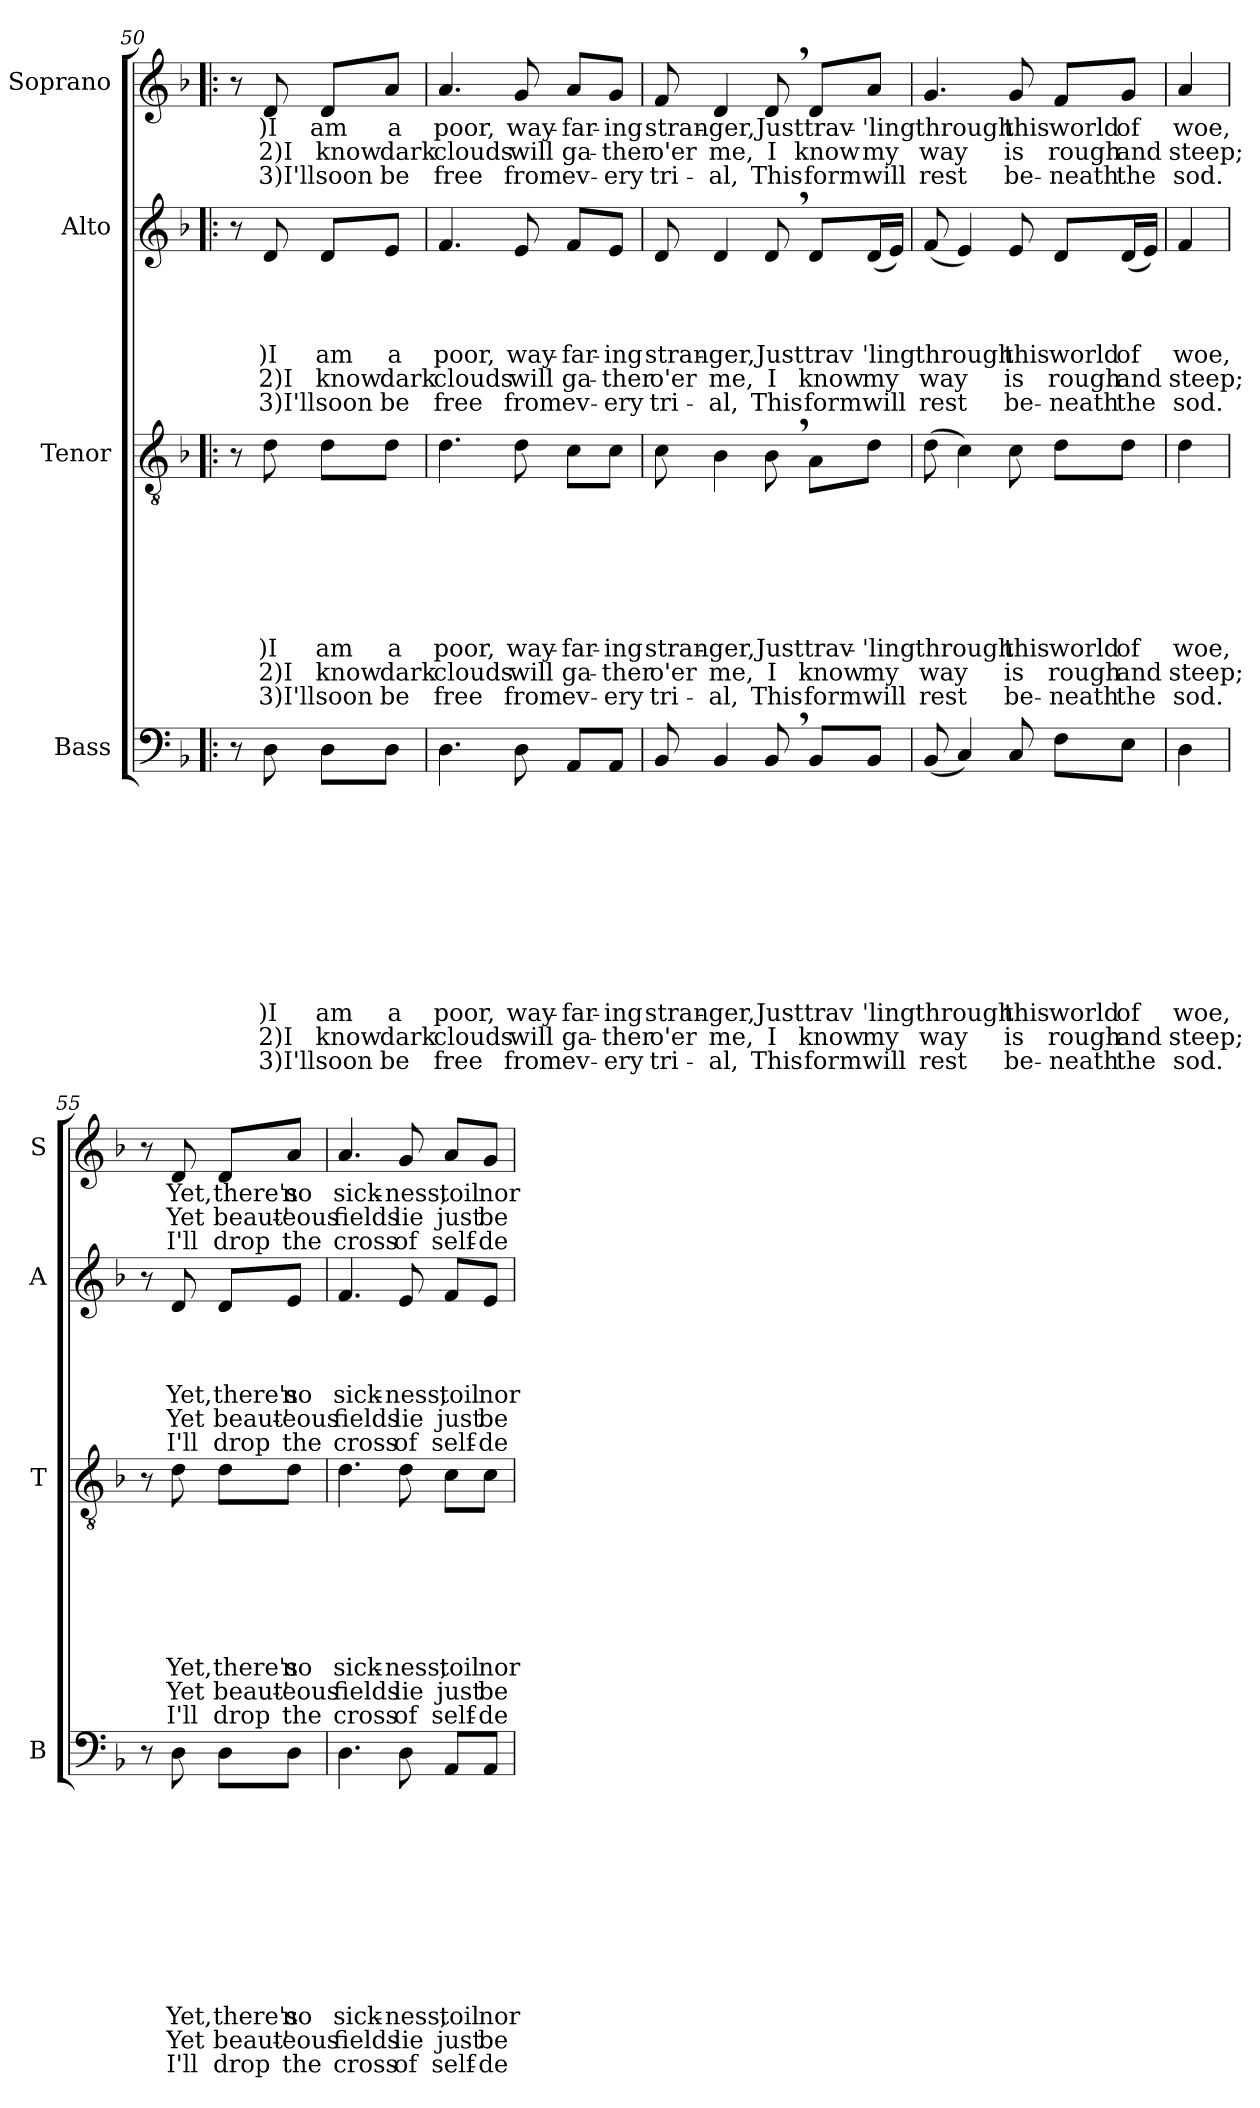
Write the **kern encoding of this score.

**kern	**text	**text	**text	**text	**text	**text	**text	**text	**text	**text	**text	**text	**kern	**text	**text	**text	**text	**text	**text	**text	**text	**text	**kern	**text	**text	**text	**text	**text	**text	**kern	**text	**text	**text
*part4	*part4	*part4	*part4	*part4	*part4	*part4	*part4	*part4	*part4	*part4	*part4	*part4	*part3	*part3	*part3	*part3	*part3	*part3	*part3	*part3	*part3	*part3	*part2	*part2	*part2	*part2	*part2	*part2	*part2	*part1	*part1	*part1	*part1
*staff4	*staff4	*staff4	*staff4	*staff4	*staff4	*staff4	*staff4	*staff4	*staff4	*staff4	*staff4	*staff4	*staff3	*staff3	*staff3	*staff3	*staff3	*staff3	*staff3	*staff3	*staff3	*staff3	*staff2	*staff2	*staff2	*staff2	*staff2	*staff2	*staff2	*staff1	*staff1	*staff1	*staff1
*I"Bass	*	*	*	*	*	*	*	*	*	*	*	*	*I"Tenor	*	*	*	*	*	*	*	*	*	*I"Alto	*	*	*	*	*	*	*I"Soprano	*	*	*
*I'B	*	*	*	*	*	*	*	*	*	*	*	*	*I'T	*	*	*	*	*	*	*	*	*	*I'A	*	*	*	*	*	*	*I'S	*	*	*
*clefF4	*	*	*	*	*	*	*	*	*	*	*	*	*clefGv2	*	*	*	*	*	*	*	*	*	*clefG2	*	*	*	*	*	*	*clefG2	*	*	*
*k[b-]	*	*	*	*	*	*	*	*	*	*	*	*	*k[b-]	*	*	*	*	*	*	*	*	*	*k[b-]	*	*	*	*	*	*	*k[b-]	*	*	*
*F:	*	*	*	*	*	*	*	*	*	*	*	*	*F:	*	*	*	*	*	*	*	*	*	*F:	*	*	*	*	*	*	*F:	*	*	*
=50!|:	=50!|:	=50!|:	=50!|:	=50!|:	=50!|:	=50!|:	=50!|:	=50!|:	=50!|:	=50!|:	=50!|:	=50!|:	=50!|:	=50!|:	=50!|:	=50!|:	=50!|:	=50!|:	=50!|:	=50!|:	=50!|:	=50!|:	=50!|:	=50!|:	=50!|:	=50!|:	=50!|:	=50!|:	=50!|:	=50!|:	=50!|:	=50!|:	=50!|:
8r	.	.	.	.	.	.	.	.	.	.	.	.	8r	.	.	.	.	.	.	.	.	.	8r	.	.	.	.	.	.	8r	.	.	.
!	!	!	!	!	!	!	!	!	!	!LO:LY:b	!LO:LY:b	!LO:LY:b	!	!	!	!	!	!	!	!LO:LY:b	!LO:LY:b	!LO:LY:b	!	!	!	!	!LO:LY:b	!LO:LY:b	!LO:LY:b	!	!LO:LY:b	!LO:LY:b	!LO:LY:b
8D>\	.	.	.	.	.	.	.	.	.	)I	2)I	3)I'll	8d>\	.	.	.	.	.	.	)I	2)I	3)I'll	8d</	.	.	.	)I	2)I	3)I'll	8d</	)I	2)I	3)I'll
!	!	!	!	!	!	!	!	!	!	!LO:LY:b	!LO:LY:b	!LO:LY:b	!	!	!	!	!	!	!	!LO:LY:b	!LO:LY:b	!LO:LY:b	!	!	!	!	!LO:LY:b	!LO:LY:b	!LO:LY:b	!	!LO:LY:b	!LO:LY:b	!LO:LY:b
8D\L	.	.	.	.	.	.	.	.	.	am	know	soon	8d\L	.	.	.	.	.	.	am	know	soon	8d/L	.	.	.	am	know	soon	8d/L	am	know	soon
!	!	!	!	!	!	!	!	!	!	!LO:LY:b	!LO:LY:b	!LO:LY:b	!	!	!	!	!	!	!	!LO:LY:b	!LO:LY:b	!LO:LY:b	!	!	!	!	!LO:LY:b	!LO:LY:b	!LO:LY:b	!	!LO:LY:b	!LO:LY:b	!LO:LY:b
8D\J	.	.	.	.	.	.	.	.	.	a	dark	be	8d\J	.	.	.	.	.	.	a	dark	be	8e/J	.	.	.	a	dark	be	8a/J	a	dark	be
=51	=51	=51	=51	=51	=51	=51	=51	=51	=51	=51	=51	=51	=51	=51	=51	=51	=51	=51	=51	=51	=51	=51	=51	=51	=51	=51	=51	=51	=51	=51	=51	=51	=51
!	!	!	!	!	!	!	!	!	!	!LO:LY:b	!LO:LY:b	!LO:LY:b	!	!	!	!	!	!	!	!LO:LY:b	!LO:LY:b	!LO:LY:b	!	!	!	!	!LO:LY:b	!LO:LY:b	!LO:LY:b	!	!LO:LY:b	!LO:LY:b	!LO:LY:b
4.D\	.	.	.	.	.	.	.	.	.	poor,	clouds	free	4.d\	.	.	.	.	.	.	poor,	clouds	free	4.f/	.	.	.	poor,	clouds	free	4.a/	poor,	clouds	free
!	!	!	!	!	!	!	!	!	!	!LO:LY:b	!LO:LY:b	!LO:LY:b	!	!	!	!	!	!	!	!LO:LY:b	!LO:LY:b	!LO:LY:b	!	!	!	!	!LO:LY:b	!LO:LY:b	!LO:LY:b	!	!LO:LY:b	!LO:LY:b	!LO:LY:b
8D\	.	.	.	.	.	.	.	.	.	way-	will	from	8d\	.	.	.	.	.	.	way-	will	from	8e/	.	.	.	way-	will	from	8g/	way-	will	from
!	!	!	!	!	!	!	!	!	!	!LO:LY:b	!LO:LY:b	!LO:LY:b	!	!	!	!	!	!	!	!LO:LY:b	!LO:LY:b	!LO:LY:b	!	!	!	!	!LO:LY:b	!LO:LY:b	!LO:LY:b	!	!LO:LY:b	!LO:LY:b	!LO:LY:b
8AA/L	.	.	.	.	.	.	.	.	.	-far-	ga-	ev-	8c\L	.	.	.	.	.	.	-far-	ga-	ev-	8f/L	.	.	.	-far-	ga-	ev-	8a/L	-far-	ga-	ev-
!	!	!	!	!	!	!	!	!	!	!LO:LY:b:rj	!LO:LY:b:rj	!LO:LY:b:rj	!	!	!	!	!	!	!	!LO:LY:b:rj	!LO:LY:b:rj	!LO:LY:b:rj	!	!	!	!	!LO:LY:b:rj	!LO:LY:b:rj	!LO:LY:b:rj	!	!LO:LY:b:rj	!LO:LY:b:rj	!LO:LY:b:rj
8AA/J	.	.	.	.	.	.	.	.	.	-ing	-ther	-ery	8c\J	.	.	.	.	.	.	-ing	-ther	-ery	8e/J	.	.	.	-ing	-ther	-ery	8g/J	-ing	-ther	-ery
=52	=52	=52	=52	=52	=52	=52	=52	=52	=52	=52	=52	=52	=52	=52	=52	=52	=52	=52	=52	=52	=52	=52	=52	=52	=52	=52	=52	=52	=52	=52	=52	=52	=52
!	!	!	!	!	!	!	!	!	!	!LO:LY:b	!LO:LY:b	!LO:LY:b	!	!	!	!	!	!	!	!LO:LY:b	!LO:LY:b	!LO:LY:b	!	!	!	!	!LO:LY:b	!LO:LY:b	!LO:LY:b	!	!LO:LY:b	!LO:LY:b	!LO:LY:b
8BB-/	.	.	.	.	.	.	.	.	.	stran-	o'er	tri-	8c\	.	.	.	.	.	.	stran-	o'er	tri-	8d/	.	.	.	stran-	o'er	tri-	8f/	stran-	o'er	tri-
!	!	!	!	!	!	!	!	!	!	!LO:LY:b:rj	!LO:LY:b:rj	!LO:LY:b:rj	!	!	!	!	!	!	!	!LO:LY:b:rj	!LO:LY:b:rj	!LO:LY:b:rj	!	!	!	!	!LO:LY:b:rj	!LO:LY:b:rj	!LO:LY:b:rj	!	!LO:LY:b:rj	!LO:LY:b:rj	!LO:LY:b:rj
4BB-/	.	.	.	.	.	.	.	.	.	-ger,	me,	-al,	4B-\	.	.	.	.	.	.	-ger,	me,	-al,	4d/	.	.	.	-ger,	me,	-al,	4d/	-ger,	me,	-al,
!	!	!	!	!	!	!	!	!	!	!LO:LY:b	!LO:LY:b	!LO:LY:b	!	!	!	!	!	!	!	!LO:LY:b	!LO:LY:b	!LO:LY:b	!	!	!	!	!LO:LY:b	!LO:LY:b	!LO:LY:b	!	!LO:LY:b	!LO:LY:b	!LO:LY:b
8BB-,>/	.	.	.	.	.	.	.	.	.	Just	I	This	8B-,>\	.	.	.	.	.	.	Just	I	This	8d,>/	.	.	.	Just	I	This	8d,>/	Just	I	This
!	!	!	!	!	!	!	!	!	!	!LO:LY:b	!LO:LY:b	!LO:LY:b	!	!	!	!	!	!	!	!LO:LY:b	!LO:LY:b	!LO:LY:b	!	!	!	!	!LO:LY:b	!LO:LY:b	!LO:LY:b	!	!LO:LY:b	!LO:LY:b	!LO:LY:b
8BB-/L	.	.	.	.	.	.	.	.	.	trav	know	form	8A\L	.	.	.	.	.	.	trav-	know	form	8d/L	.	.	.	trav	know	form	8d/L	trav-	know	form
!	!	!	!	!	!	!	!	!	!	!LO:LY:b	!LO:LY:b	!LO:LY:b	!	!	!	!	!	!	!	!LO:LY:b	!LO:LY:b	!LO:LY:b	!	!	!	!	!LO:LY:b	!LO:LY:b	!LO:LY:b	!	!LO:LY:b	!LO:LY:b	!LO:LY:b
8BB-/J	.	.	.	.	.	.	.	.	.	'ling	my	will	8d\J	.	.	.	.	.	.	-'ling	my	will	(<16d/L	.	.	.	'ling	my	will	8a/J	-'ling	my	will
.	.	.	.	.	.	.	.	.	.	.	.	.	.	.	.	.	.	.	.	.	.	.	16e/JJ)	.	.	.	.	.	.	.	.	.	.
=53	=53	=53	=53	=53	=53	=53	=53	=53	=53	=53	=53	=53	=53	=53	=53	=53	=53	=53	=53	=53	=53	=53	=53	=53	=53	=53	=53	=53	=53	=53	=53	=53	=53
!	!	!	!	!	!	!	!	!	!	!LO:LY:b	!LO:LY:b	!LO:LY:b	!	!	!	!	!	!	!	!LO:LY:b	!LO:LY:b	!LO:LY:b	!	!	!	!	!LO:LY:b	!LO:LY:b	!LO:LY:b	!	!LO:LY:b	!LO:LY:b	!LO:LY:b
(<8BB-/	.	.	.	.	.	.	.	.	.	through	way	rest	(>8d\	.	.	.	.	.	.	through	way	rest	(<8f/	.	.	.	through	way	rest	4.g/	through	way	rest
4C/)	.	.	.	.	.	.	.	.	.	.	.	.	4c\)	.	.	.	.	.	.	.	.	.	4e/)	.	.	.	.	.	.	.	.	.	.
!	!	!	!	!	!	!	!	!	!	!LO:LY:b	!LO:LY:b	!LO:LY:b	!	!	!	!	!	!	!	!LO:LY:b	!LO:LY:b	!LO:LY:b	!	!	!	!	!LO:LY:b	!LO:LY:b	!LO:LY:b	!	!LO:LY:b	!LO:LY:b	!LO:LY:b
8C/	.	.	.	.	.	.	.	.	.	this	is	be-	8c\	.	.	.	.	.	.	this	is	be-	8e/	.	.	.	this	is	be-	8g/	this	is	be-
!	!	!	!	!	!	!	!	!	!	!LO:LY:b	!LO:LY:b	!LO:LY:b	!	!	!	!	!	!	!	!LO:LY:b	!LO:LY:b	!LO:LY:b	!	!	!	!	!LO:LY:b	!LO:LY:b	!LO:LY:b	!	!LO:LY:b	!LO:LY:b	!LO:LY:b
8F\L	.	.	.	.	.	.	.	.	.	world	rough	-neath	8d\L	.	.	.	.	.	.	world	rough	-neath	8d/L	.	.	.	world	rough	-neath	8f/L	world	rough	-neath
!	!	!	!	!	!	!	!	!	!	!LO:LY:b	!LO:LY:b	!LO:LY:b	!	!	!	!	!	!	!	!LO:LY:b	!LO:LY:b	!LO:LY:b	!	!	!	!	!LO:LY:b	!LO:LY:b	!LO:LY:b	!	!LO:LY:b	!LO:LY:b	!LO:LY:b
8E\J	.	.	.	.	.	.	.	.	.	of	and	the	8d\J	.	.	.	.	.	.	of	and	the	(<16d/L	.	.	.	of	and	the	8g/J	of	and	the
.	.	.	.	.	.	.	.	.	.	.	.	.	.	.	.	.	.	.	.	.	.	.	16e/JJ)	.	.	.	.	.	.	.	.	.	.
=54	=54	=54	=54	=54	=54	=54	=54	=54	=54	=54	=54	=54	=54	=54	=54	=54	=54	=54	=54	=54	=54	=54	=54	=54	=54	=54	=54	=54	=54	=54	=54	=54	=54
!	!	!	!	!	!	!	!	!	!	!LO:LY:b	!LO:LY:b	!LO:LY:b	!	!	!	!	!	!	!	!LO:LY:b	!LO:LY:b	!LO:LY:b	!	!	!	!	!LO:LY:b	!LO:LY:b	!LO:LY:b	!	!LO:LY:b	!LO:LY:b	!LO:LY:b
4D\	.	.	.	.	.	.	.	.	.	woe,	steep;	sod.	4d\	.	.	.	.	.	.	woe,	steep;	sod.	4f/	.	.	.	woe,	steep;	sod.	4a/	woe,	steep;	sod.
!!LO:LB:g=z
=55	=55	=55	=55	=55	=55	=55	=55	=55	=55	=55	=55	=55	=55	=55	=55	=55	=55	=55	=55	=55	=55	=55	=55	=55	=55	=55	=55	=55	=55	=55	=55	=55	=55
8r	.	.	.	.	.	.	.	.	.	.	.	.	8r	.	.	.	.	.	.	.	.	.	8r	.	.	.	.	.	.	8r	.	.	.
!	!	!	!	!	!	!	!	!	!	!LO:LY:b	!LO:LY:b	!LO:LY:b	!	!	!	!	!	!	!	!LO:LY:b	!LO:LY:b	!LO:LY:b	!	!	!	!	!LO:LY:b	!LO:LY:b	!LO:LY:b	!	!LO:LY:b	!LO:LY:b	!LO:LY:b
8D\	.	.	.	.	.	.	.	.	.	Yet,	Yet	I'll	8d\	.	.	.	.	.	.	Yet,	Yet	I'll	8d/	.	.	.	Yet,	Yet	I'll	8d/	Yet,	Yet	I'll
!	!	!	!	!	!	!	!	!	!	!LO:LY:b	!LO:LY:b	!LO:LY:b	!	!	!	!	!	!	!	!LO:LY:b	!LO:LY:b	!LO:LY:b	!	!	!	!	!LO:LY:b	!LO:LY:b	!LO:LY:b	!	!LO:LY:b	!LO:LY:b	!LO:LY:b
8D\L	.	.	.	.	.	.	.	.	.	there's	beaut'-	drop	8d\L	.	.	.	.	.	.	there's	beaut'-	drop	8d/L	.	.	.	there's	beaut'-	drop	8d/L	there's	beaut'-	drop
!	!	!	!	!	!	!	!	!	!	!LO:LY:b	!LO:LY:b	!LO:LY:b	!	!	!	!	!	!	!	!LO:LY:b	!LO:LY:b	!LO:LY:b	!	!	!	!	!LO:LY:b	!LO:LY:b	!LO:LY:b	!	!LO:LY:b	!LO:LY:b	!LO:LY:b
8D\J	.	.	.	.	.	.	.	.	.	no	-eous	the	8d\J	.	.	.	.	.	.	no	-eous	the	8e/J	.	.	.	no	-eous	the	8a/J	no	-eous	the
=56	=56	=56	=56	=56	=56	=56	=56	=56	=56	=56	=56	=56	=56	=56	=56	=56	=56	=56	=56	=56	=56	=56	=56	=56	=56	=56	=56	=56	=56	=56	=56	=56	=56
!	!	!	!	!	!	!	!	!	!	!LO:LY:b	!LO:LY:b	!LO:LY:b	!	!	!	!	!	!	!	!LO:LY:b	!LO:LY:b	!LO:LY:b	!	!	!	!	!LO:LY:b	!LO:LY:b	!LO:LY:b	!	!LO:LY:b	!LO:LY:b	!LO:LY:b
4.D\	.	.	.	.	.	.	.	.	.	sick-	fields	cross	4.d\	.	.	.	.	.	.	sick-	fields	cross	4.f/	.	.	.	sick-	fields	cross	4.a/	sick-	fields	cross
!	!	!	!	!	!	!	!	!	!	!LO:LY:b	!LO:LY:b	!LO:LY:b	!	!	!	!	!	!	!	!LO:LY:b	!LO:LY:b	!LO:LY:b	!	!	!	!	!LO:LY:b	!LO:LY:b	!LO:LY:b	!	!LO:LY:b	!LO:LY:b	!LO:LY:b
8D\	.	.	.	.	.	.	.	.	.	-ness,	lie	of	8d\	.	.	.	.	.	.	-ness,	lie	of	8e/	.	.	.	-ness,	lie	of	8g/	-ness,	lie	of
!	!	!	!	!	!	!	!	!	!	!LO:LY:b	!LO:LY:b	!LO:LY:b	!	!	!	!	!	!	!	!LO:LY:b	!LO:LY:b	!LO:LY:b	!	!	!	!	!LO:LY:b	!LO:LY:b	!LO:LY:b	!	!LO:LY:b	!LO:LY:b	!LO:LY:b
8AA/L	.	.	.	.	.	.	.	.	.	toil	just	self-	8c\L	.	.	.	.	.	.	toil	just	self-	8f/L	.	.	.	toil	just	self-	8a/L	toil	just	self-
!	!	!	!	!	!	!	!	!	!	!LO:LY:b	!LO:LY:b	!LO:LY:b	!	!	!	!	!	!	!	!LO:LY:b	!LO:LY:b	!LO:LY:b	!	!	!	!	!LO:LY:b	!LO:LY:b	!LO:LY:b	!	!LO:LY:b	!LO:LY:b	!LO:LY:b
8AA/J	.	.	.	.	.	.	.	.	.	nor	be-	-de-	8c\J	.	.	.	.	.	.	nor	be-	-de-	8e/J	.	.	.	nor	be-	-de-	8g/J	nor	be-	-de-
=	=	=	=	=	=	=	=	=	=	=	=	=	=	=	=	=	=	=	=	=	=	=	=	=	=	=	=	=	=	=	=	=	=
*-	*-	*-	*-	*-	*-	*-	*-	*-	*-	*-	*-	*-	*-	*-	*-	*-	*-	*-	*-	*-	*-	*-	*-	*-	*-	*-	*-	*-	*-	*-	*-	*-	*-
